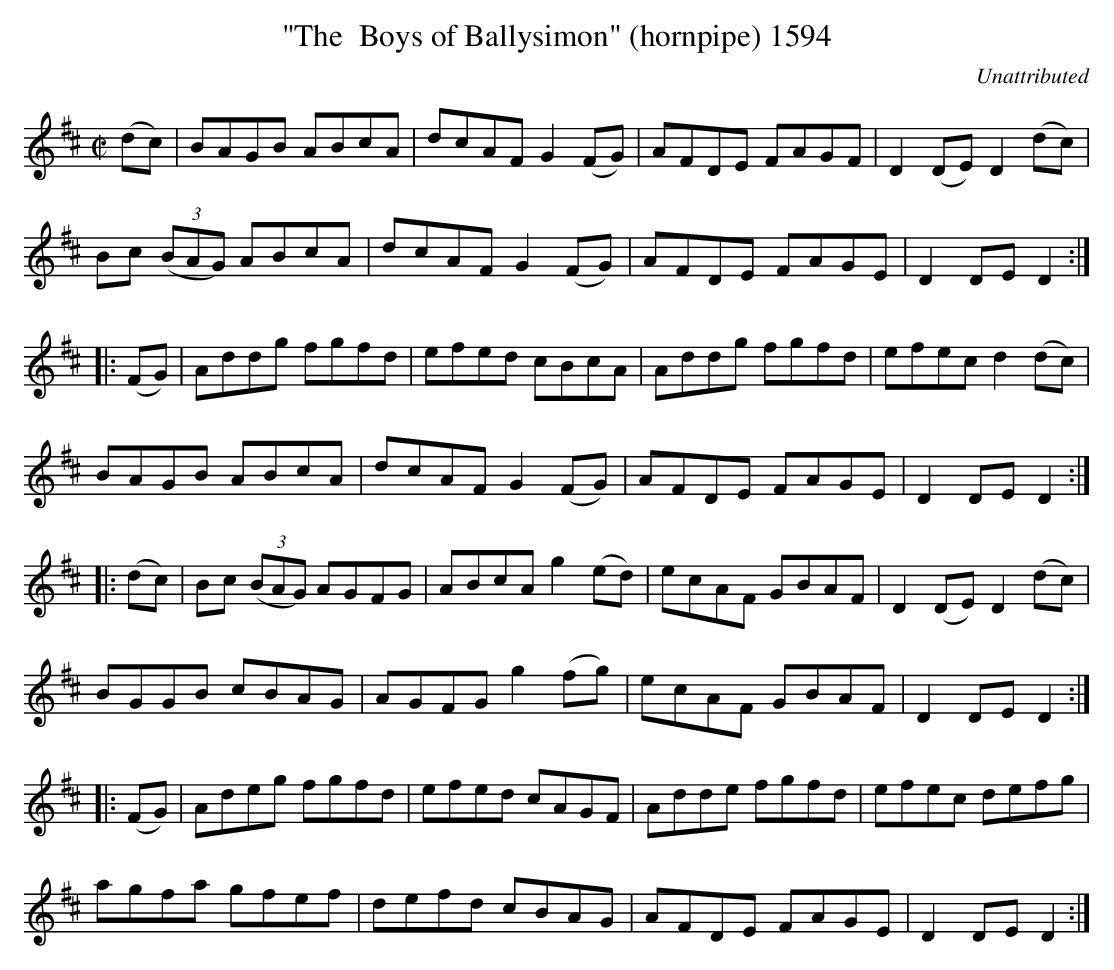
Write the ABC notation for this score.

X:1
T:"The  Boys of Ballysimon" (hornpipe) 1594
C:Unattributed
BRENNAN July 2003 (HTTP://WWW.SOSYOURMOM.COM)
M:C|
L:1/8
K:D
(dc)|BAGB ABcA|dcAF G2(FG)|AFDE FAGF|D2(DE) D2(dc)|
Bc (3(BAG) ABcA|dcAF G2(FG)|AFDE FAGE|D2DE D2:|
|:(FG)|Addg fgfd|efed cBcA|Addg fgfd|efec d2(dc)|
BAGB ABcA|dcAF G2(FG)|AFDE FAGE|D2DE D2:|
|:(dc)|Bc  (3(BAG) AGFG|ABcA g2(ed)|ecAF GBAF|D2(DE) D2(dc)|
BGGB cBAG|AGFG g2(fg)|ecAF GBAF|D2DE D2:|
|:(FG)|Adeg fgfd|efed cAGF|Adde fgfd|efec defg|
agfa gfef|defd cBAG|AFDE FAGE|D2DE D2:|
